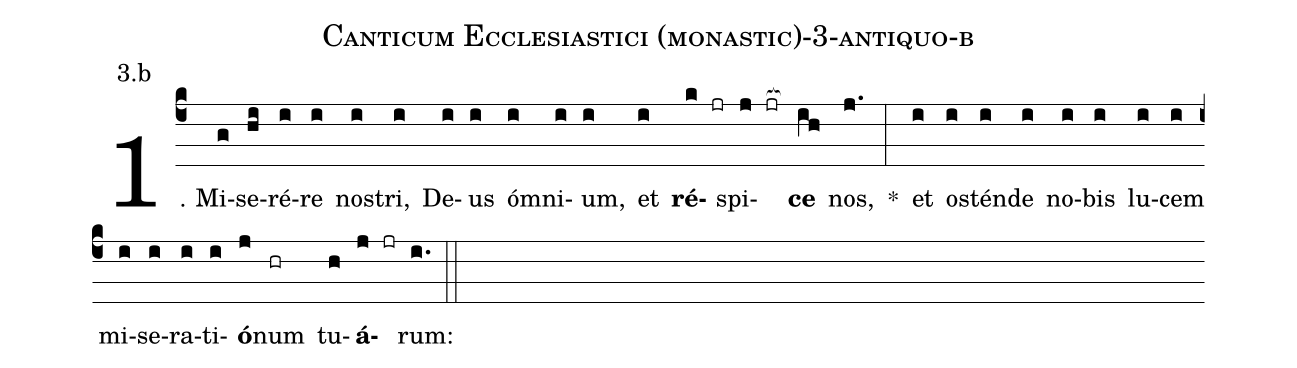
name: Canticum Ecclesiastici (monastic)-3-antiquo-b;
annotation: 3.b;
%%
(c4)1. Mi(g)se(hi)ré(i)re(i) nos(i)tri,(i) De(i)us(i) óm(i)ni(i)um,(i) et(i) <b>ré</b>(k jr)spi(j jr[ocb:1{])<b>ce</b>(ih[ocb:0}]) nos,(j.) *(:) et(i) os(i)tén(i)de(i) no(i)bis(i) lu(i)cem(i) mi(i)se(i)ra(i)ti(i)<b>ó</b>(j)num(hr) tu(h)<b>á</b>(j jr)rum:(i.) (::)
